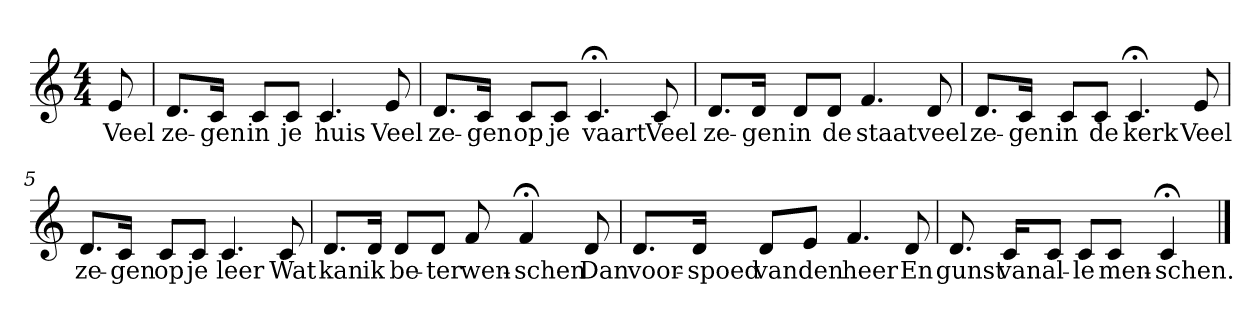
**kern	**text
*part1	*part1
*staff1	*staff1
*k[]	*
*C:	*
*M4/4	*
*MM120	*
=	=
8e	Veel
=1	=1
8.dL	ze-
16cJk	-gen
8cL	in
8cJ	je
4.c	huis
8e	Veel
=2	=2
8.dL	ze-
16cJk	-gen
8cL	op
8cJ	je
4.c;<	vaart
8c	Veel
=3	=3
8.dL	ze-
16dJk	-gen
8dL	in
8dJ	de
4.f	staat
8d	veel
=4	=4
8.dL	ze-
16cJk	-gen
8cL	in
8cJ	de
4.c;<	kerk
8e	Veel
=5	=5
8.dL	ze-
16cJk	-gen
8cL	op
8cJ	je
4.c	leer
8c	Wat
=6	=6
8.dL	kan
16dJk	ik
8dL	be-
8dJ	-ter
8f	wen-
4f;<	-schen
8d	Dan
=7	=7
8.dL	voor-
16dJk	-spoed
8dL	van
8eJ	den
4.f	heer
8d	En
=8	=8
8.d	gunst
16cKL	van
8cJ	al-
8cL	-le
8cJ	men-
4c;<	-schen.
==	==
*-	*-
